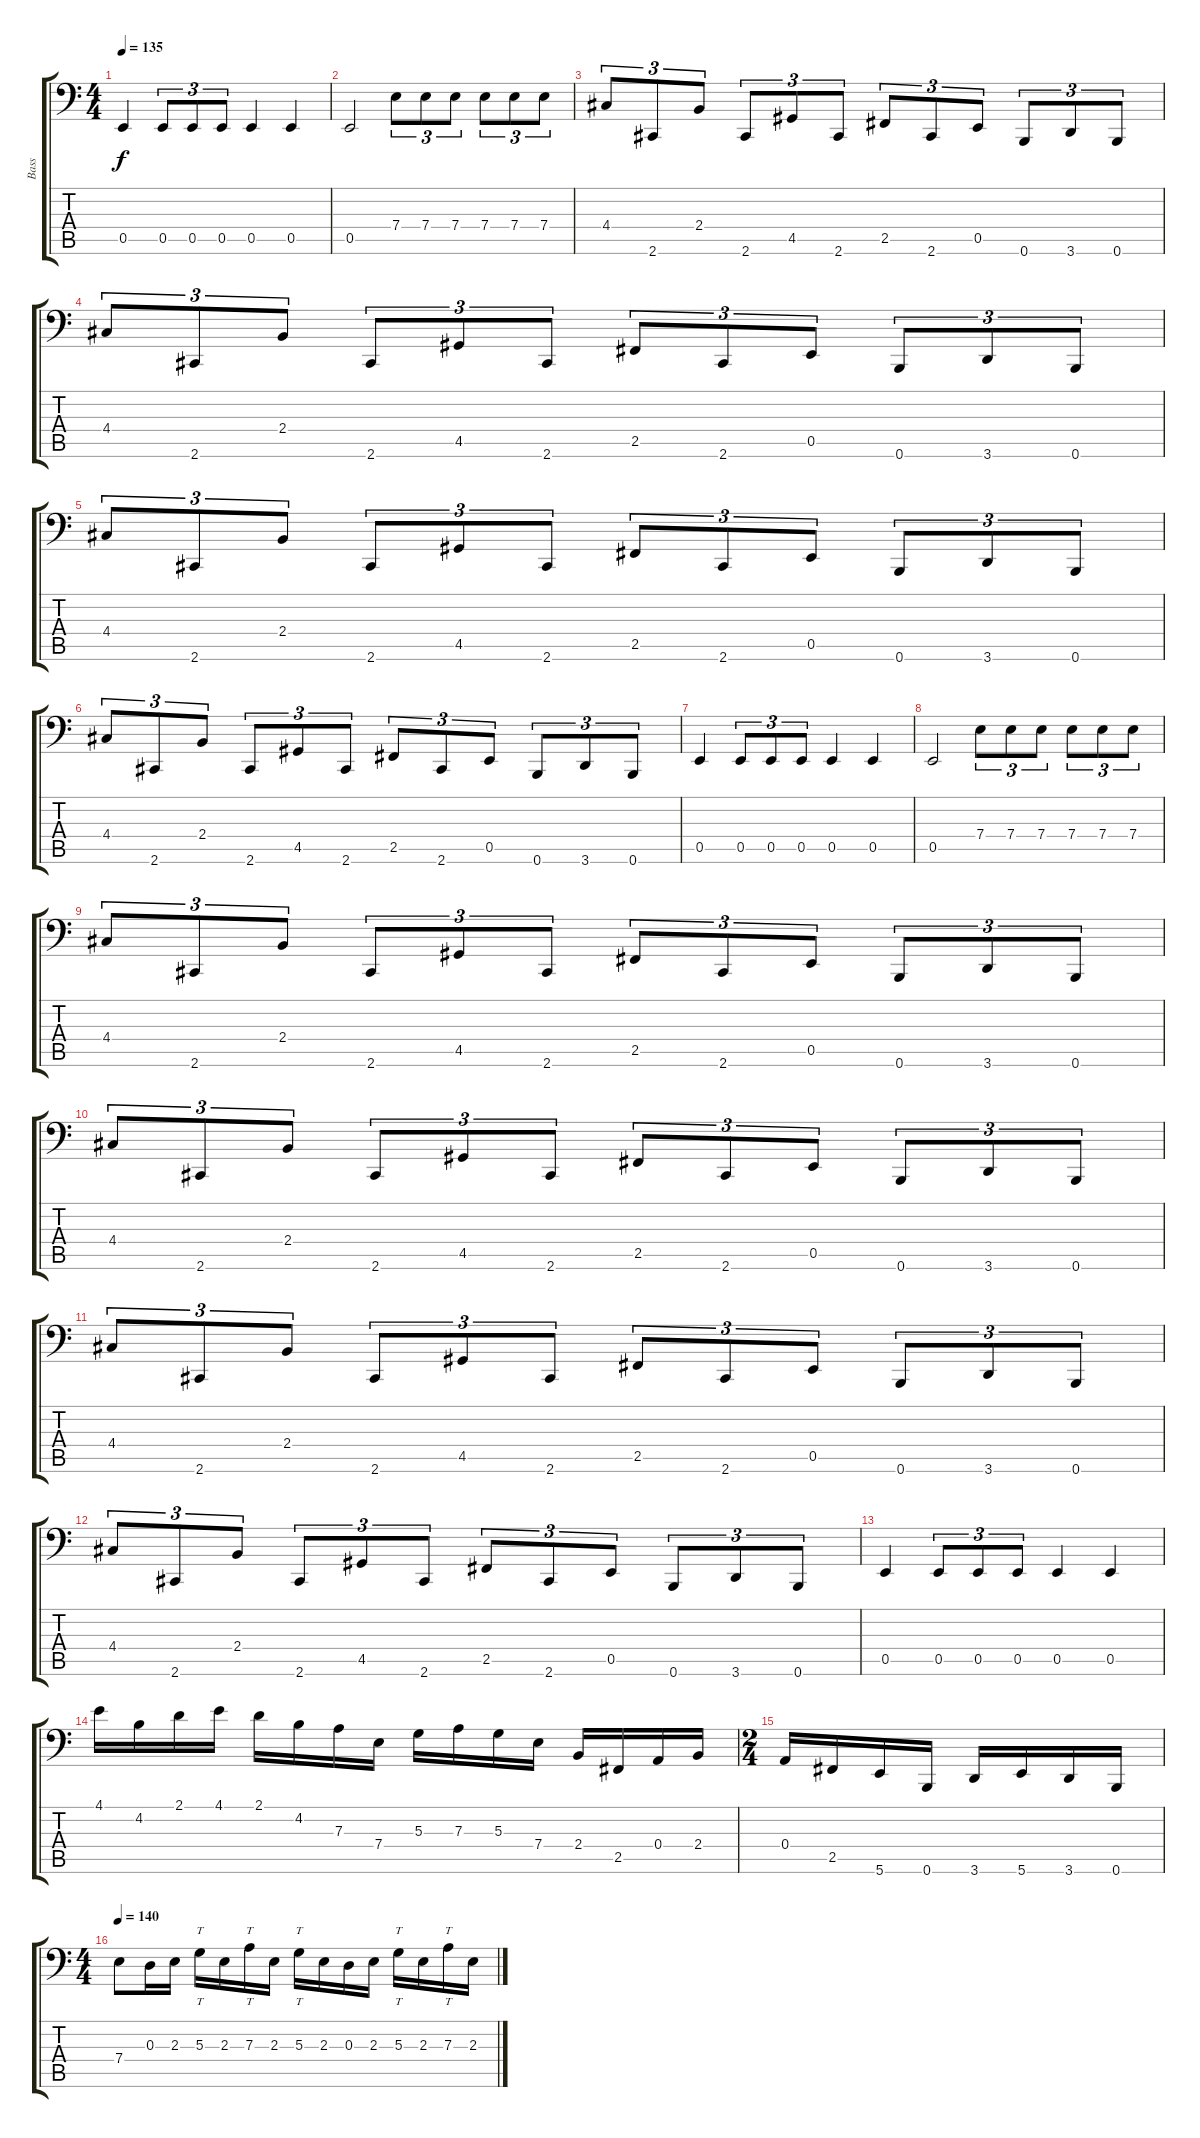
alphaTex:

\track ("Bass" "Bass") {instrument electricbassfinger}
\staff {score tabs}
\tuning (C3 G2 D2 A1 E1 B0) {hide}
\ts (4 4)
\tempo 135
\clef f4
\ks c
0.5.4{dy f} 0.5.8{tu (3 2)} 0.5.8{tu (3 2)} 0.5.8{tu (3 2)} 0.5.4 0.5.4 |
0.5.2 7.4.8{tu (3 2)} 7.4.8{tu (3 2)} 7.4.8{tu (3 2)} 7.4.8{tu (3 2)} 7.4.8{tu (3 2)} 7.4.8{tu (3 2)} |
4.4.8{tu (3 2)} 2.6.8{tu (3 2)} 2.4.8{tu (3 2)} 2.6.8{tu (3 2)} 4.5.8{tu (3 2)} 2.6.8{tu (3 2)} 2.5.8{tu (3 2)} 2.6.8{tu (3 2)} 0.5.8{tu (3 2)} 0.6.8{tu (3 2)} 3.6.8{tu (3 2)} 0.6.8{tu (3 2)} |
4.4.8{tu (3 2)} 2.6.8{tu (3 2)} 2.4.8{tu (3 2)} 2.6.8{tu (3 2)} 4.5.8{tu (3 2)} 2.6.8{tu (3 2)} 2.5.8{tu (3 2)} 2.6.8{tu (3 2)} 0.5.8{tu (3 2)} 0.6.8{tu (3 2)} 3.6.8{tu (3 2)} 0.6.8{tu (3 2)} |
4.4.8{tu (3 2)} 2.6.8{tu (3 2)} 2.4.8{tu (3 2)} 2.6.8{tu (3 2)} 4.5.8{tu (3 2)} 2.6.8{tu (3 2)} 2.5.8{tu (3 2)} 2.6.8{tu (3 2)} 0.5.8{tu (3 2)} 0.6.8{tu (3 2)} 3.6.8{tu (3 2)} 0.6.8{tu (3 2)} |
4.4.8{tu (3 2)} 2.6.8{tu (3 2)} 2.4.8{tu (3 2)} 2.6.8{tu (3 2)} 4.5.8{tu (3 2)} 2.6.8{tu (3 2)} 2.5.8{tu (3 2)} 2.6.8{tu (3 2)} 0.5.8{tu (3 2)} 0.6.8{tu (3 2)} 3.6.8{tu (3 2)} 0.6.8{tu (3 2)} |
0.5.4 0.5.8{tu (3 2)} 0.5.8{tu (3 2)} 0.5.8{tu (3 2)} 0.5.4 0.5.4 |
0.5.2 7.4.8{tu (3 2)} 7.4.8{tu (3 2)} 7.4.8{tu (3 2)} 7.4.8{tu (3 2)} 7.4.8{tu (3 2)} 7.4.8{tu (3 2)} |
4.4.8{tu (3 2)} 2.6.8{tu (3 2)} 2.4.8{tu (3 2)} 2.6.8{tu (3 2)} 4.5.8{tu (3 2)} 2.6.8{tu (3 2)} 2.5.8{tu (3 2)} 2.6.8{tu (3 2)} 0.5.8{tu (3 2)} 0.6.8{tu (3 2)} 3.6.8{tu (3 2)} 0.6.8{tu (3 2)} |
4.4.8{tu (3 2)} 2.6.8{tu (3 2)} 2.4.8{tu (3 2)} 2.6.8{tu (3 2)} 4.5.8{tu (3 2)} 2.6.8{tu (3 2)} 2.5.8{tu (3 2)} 2.6.8{tu (3 2)} 0.5.8{tu (3 2)} 0.6.8{tu (3 2)} 3.6.8{tu (3 2)} 0.6.8{tu (3 2)} |
4.4.8{tu (3 2)} 2.6.8{tu (3 2)} 2.4.8{tu (3 2)} 2.6.8{tu (3 2)} 4.5.8{tu (3 2)} 2.6.8{tu (3 2)} 2.5.8{tu (3 2)} 2.6.8{tu (3 2)} 0.5.8{tu (3 2)} 0.6.8{tu (3 2)} 3.6.8{tu (3 2)} 0.6.8{tu (3 2)} |
4.4.8{tu (3 2)} 2.6.8{tu (3 2)} 2.4.8{tu (3 2)} 2.6.8{tu (3 2)} 4.5.8{tu (3 2)} 2.6.8{tu (3 2)} 2.5.8{tu (3 2)} 2.6.8{tu (3 2)} 0.5.8{tu (3 2)} 0.6.8{tu (3 2)} 3.6.8{tu (3 2)} 0.6.8{tu (3 2)} |
0.5.4 0.5.8{tu (3 2)} 0.5.8{tu (3 2)} 0.5.8{tu (3 2)} 0.5.4 0.5.4 |
4.1.16 4.2.16 2.1.16 4.1.16 2.1.16 4.2.16 7.3.16 7.4.16 5.3.16 7.3.16 5.3.16 7.4.16 2.4.16 2.5.16 0.4.16 2.4.16 |
\ts (2 4)
0.4.16 2.5.16 5.6.16 0.6.16 3.6.16 5.6.16 3.6.16 0.6.16 |
\ts (4 4)
\tempo 140
7.4.8 0.3.16 2.3.16 5.3.16{tt} 2.3.16 7.3.16{tt} 2.3.16 5.3.16{tt} 2.3.16 0.3.16 2.3.16 5.3.16{tt} 2.3.16 7.3.16{tt} 2.3.16
